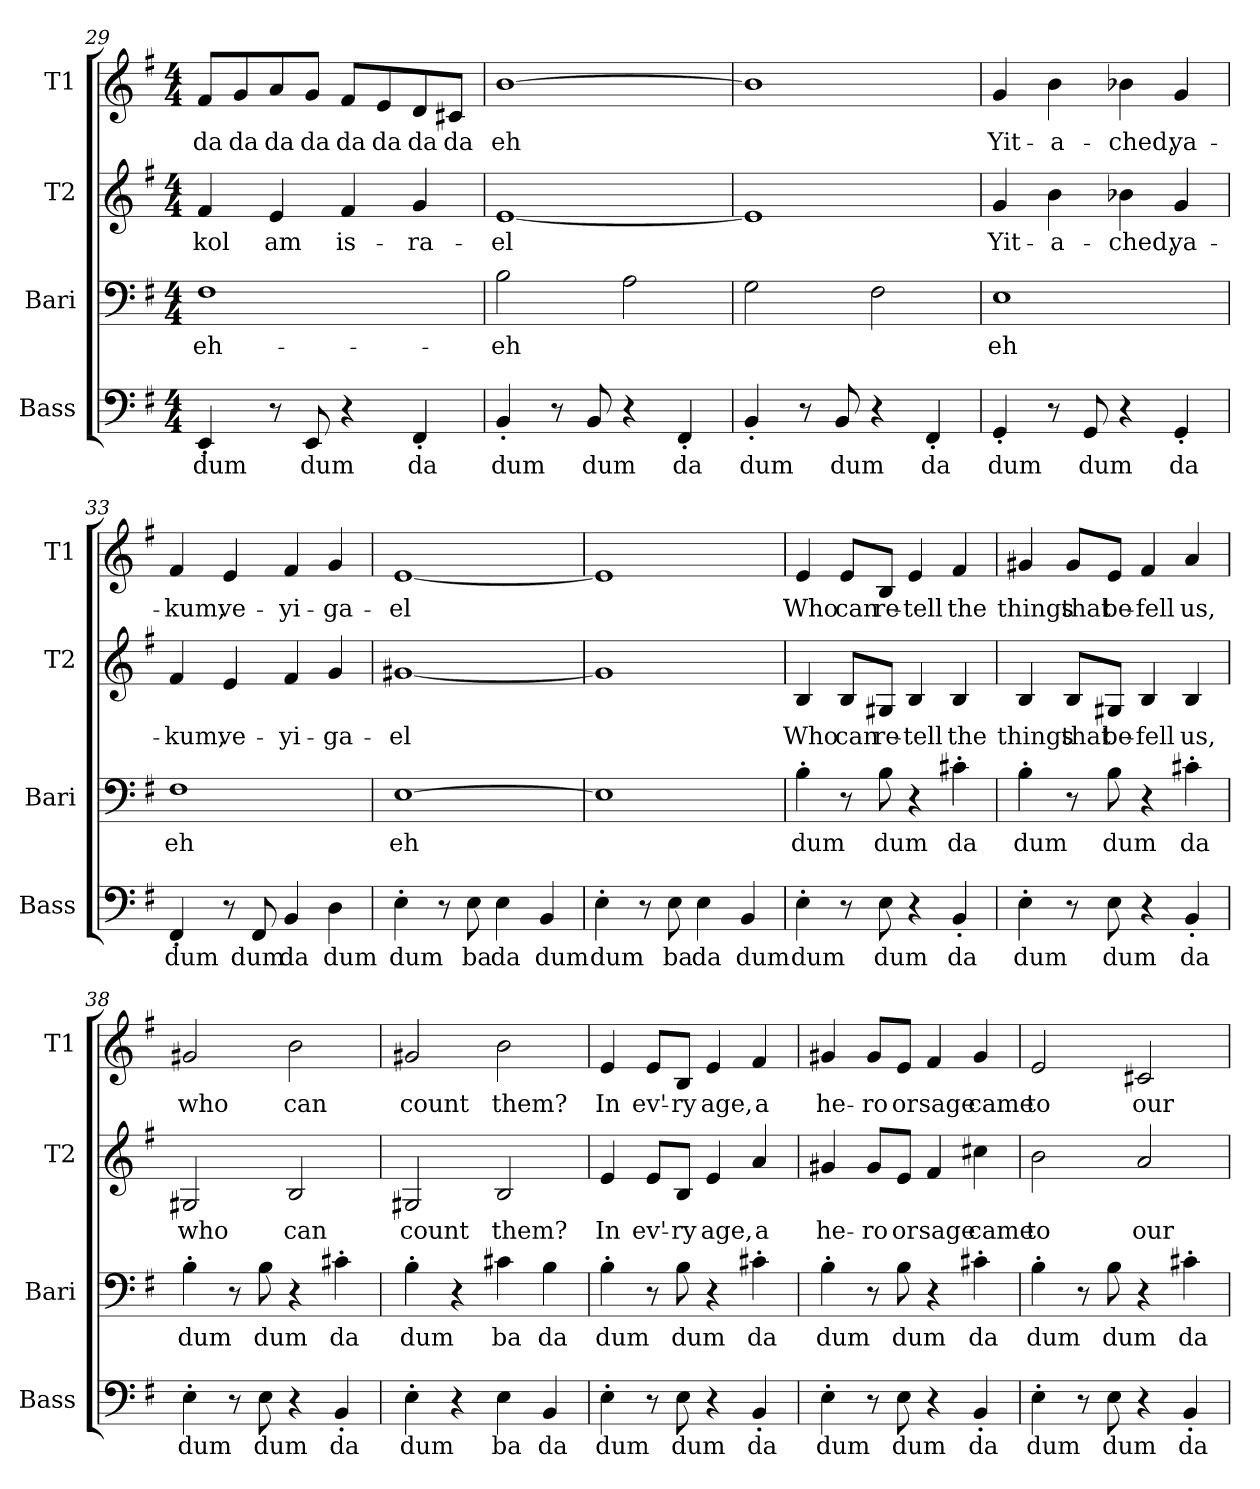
**kern	**text	**kern	**text	**kern	**text	**kern	**text
*part4	*part4	*part3	*part3	*part2	*part2	*part1	*part1
*staff4	*staff4	*staff3	*staff3	*staff2	*staff2	*staff1	*staff1
*I"Bass	*	*I"Bari	*	*I"T2	*	*I"T1	*
*I'Bass	*	*I'Bari	*	*I'T2	*	*I'T1	*
*clefF4	*	*clefF4	*	*clefG2	*	*clefG2	*
*k[f#]	*	*k[f#]	*	*k[f#]	*	*k[f#]	*
*M4/4	*	*M4/4	*	*M4/4	*	*M4/4	*
=29	=29	=29	=29	=29	=29	=29	=29
!	!LO:LY:b	!	!LO:LY:b	!	!LO:LY:b	!	!LO:LY:b
4EE'/	dum	1F#	eh-	4f#/	kol	8f#/L	da
!	!	!	!	!	!	!	!LO:LY:b
.	.	.	.	.	.	8g/	da
!	!	!	!	!	!LO:LY:b	!	!LO:LY:b
8r	.	.	.	4e/	am	8a/	da
!	!LO:LY:b	!	!	!	!	!	!LO:LY:b
8EE/	dum	.	.	.	.	8g/J	da
!	!	!	!	!	!LO:LY:b	!	!LO:LY:b
4r	.	.	.	4f#/	is-	8f#/L	da
!	!	!	!	!	!	!	!LO:LY:b
.	.	.	.	.	.	8e/	da
!	!LO:LY:b	!	!	!	!LO:LY:b	!	!LO:LY:b
4FF#'/	da	.	.	4g/	-ra-	8d/	da
!	!	!	!	!	!	!	!LO:LY:b
.	.	.	.	.	.	8c#X/J	da
=30	=30	=30	=30	=30	=30	=30	=30
!	!LO:LY:b	!	!LO:LY:b	!	!LO:LY:b	!	!LO:LY:b
4BB'/	dum	2B\	-eh	[1e	-el	[1b	eh
8r	.	.	.	.	.	.	.
!	!LO:LY:b	!	!	!	!	!	!
8BB/	dum	.	.	.	.	.	.
4r	.	2A\	.	.	.	.	.
!	!LO:LY:b	!	!	!	!	!	!
4FF#'/	da	.	.	.	.	.	.
=31	=31	=31	=31	=31	=31	=31	=31
!	!LO:LY:b	!	!	!	!	!	!
4BB'/	dum	2G\	.	1e]	.	1b]	.
8r	.	.	.	.	.	.	.
!	!LO:LY:b	!	!	!	!	!	!
8BB/	dum	.	.	.	.	.	.
4r	.	2F#\	.	.	.	.	.
!	!LO:LY:b	!	!	!	!	!	!
4FF#'/	da	.	.	.	.	.	.
!!LO:PB:g=z
=32	=32	=32	=32	=32	=32	=32	=32
!	!LO:LY:b	!	!LO:LY:b	!	!LO:LY:b	!	!LO:LY:b
4GG'/	dum	1E	eh	4g/	Yit-	4g/	Yit-
!	!	!	!	!	!LO:LY:b	!	!LO:LY:b
8r	.	.	.	4b\	-a-	4b\	-a-
!	!LO:LY:b	!	!	!	!	!	!
8GG/	dum	.	.	.	.	.	.
!	!	!	!	!	!LO:LY:b	!	!LO:LY:b
4r	.	.	.	4b-X\	-ched,	4b-X\	-ched,
!	!LO:LY:b	!	!	!	!LO:LY:b	!	!LO:LY:b
4GG'/	da	.	.	4g/	ya-	4g/	ya-
=33	=33	=33	=33	=33	=33	=33	=33
!	!LO:LY:b	!	!LO:LY:b	!	!LO:LY:b	!	!LO:LY:b
4FF#'/	dum	1F#	eh	4f#/	-kum,	4f#/	-kum,
!	!	!	!	!	!LO:LY:b	!	!LO:LY:b
8r	.	.	.	4e/	ve-	4e/	ve-
!	!LO:LY:b	!	!	!	!	!	!
8FF#/	dum	.	.	.	.	.	.
!	!LO:LY:b	!	!	!	!LO:LY:b	!	!LO:LY:b
4BB/	da	.	.	4f#/	-yi-	4f#/	-yi-
!	!LO:LY:b	!	!	!	!LO:LY:b	!	!LO:LY:b
4D\	dum	.	.	4g/	-ga-	4g/	-ga-
=34	=34	=34	=34	=34	=34	=34	=34
!	!LO:LY:b	!	!LO:LY:b	!	!LO:LY:b	!	!LO:LY:b
4E'\	dum	[1E	eh	[1g#X	-el	[1e	-el
8r	.	.	.	.	.	.	.
!	!LO:LY:b	!	!	!	!	!	!
8E\	ba	.	.	.	.	.	.
!	!LO:LY:b	!	!	!	!	!	!
4E\	da	.	.	.	.	.	.
!	!LO:LY:b	!	!	!	!	!	!
4BB/	dum	.	.	.	.	.	.
=35	=35	=35	=35	=35	=35	=35	=35
!	!LO:LY:b	!	!	!	!	!	!
4E'\	dum	1E]	.	1g#]	.	1e]	.
8r	.	.	.	.	.	.	.
!	!LO:LY:b	!	!	!	!	!	!
8E\	ba	.	.	.	.	.	.
!	!LO:LY:b	!	!	!	!	!	!
4E\	da	.	.	.	.	.	.
!	!LO:LY:b	!	!	!	!	!	!
4BB/	dum	.	.	.	.	.	.
!!LO:LB:g=z
=36	=36	=36	=36	=36	=36	=36	=36
!	!LO:LY:b	!	!LO:LY:b	!	!LO:LY:b	!	!LO:LY:b
4E'\	dum	4B'\	dum	4B/	Who	4e/	Who
!	!	!	!	!	!LO:LY:b	!	!LO:LY:b
8r	.	8r	.	8B/L	can	8e/L	can
!	!LO:LY:b	!	!LO:LY:b	!	!LO:LY:b	!	!LO:LY:b
8E\	dum	8B\	dum	8G#X/J	re-	8B/J	re-
!	!	!	!	!	!LO:LY:b	!	!LO:LY:b
4r	.	4r	.	4B/	-tell	4e/	-tell
!	!LO:LY:b	!	!LO:LY:b	!	!LO:LY:b	!	!LO:LY:b
4BB'/	da	4c#X'\	da	4B/	the	4f#/	the
=37	=37	=37	=37	=37	=37	=37	=37
!	!LO:LY:b	!	!LO:LY:b	!	!LO:LY:b	!	!LO:LY:b
4E'\	dum	4B'\	dum	4B/	things	4g#X/	things
!	!	!	!	!	!LO:LY:b	!	!LO:LY:b
8r	.	8r	.	8B/L	that	8g#/L	that
!	!LO:LY:b	!	!LO:LY:b	!	!LO:LY:b	!	!LO:LY:b
8E\	dum	8B\	dum	8G#X/J	be-	8e/J	be-
!	!	!	!	!	!LO:LY:b	!	!LO:LY:b
4r	.	4r	.	4B/	-fell	4f#/	-fell
!	!LO:LY:b	!	!LO:LY:b	!	!LO:LY:b	!	!LO:LY:b
4BB'/	da	4c#X'\	da	4B/	us,	4a/	us,
=38	=38	=38	=38	=38	=38	=38	=38
!	!LO:LY:b	!	!LO:LY:b	!	!LO:LY:b	!	!LO:LY:b
4E'\	dum	4B'\	dum	2G#X/	who	2g#X/	who
8r	.	8r	.	.	.	.	.
!	!LO:LY:b	!	!LO:LY:b	!	!	!	!
8E\	dum	8B\	dum	.	.	.	.
!	!	!	!	!	!LO:LY:b	!	!LO:LY:b
4r	.	4r	.	2B/	can	2b\	can
!	!LO:LY:b	!	!LO:LY:b	!	!	!	!
4BB'/	da	4c#X'\	da	.	.	.	.
=39	=39	=39	=39	=39	=39	=39	=39
!	!LO:LY:b	!	!LO:LY:b	!	!LO:LY:b	!	!LO:LY:b
4E'\	dum	4B'\	dum	2G#X/	count	2g#X/	count
4r	.	4r	.	.	.	.	.
!	!LO:LY:b	!	!LO:LY:b	!	!LO:LY:b	!	!LO:LY:b
4E\	ba	4c#X\	ba	2B/	them?	2b\	them?
!	!LO:LY:b	!	!LO:LY:b	!	!	!	!
4BB/	da	4B\	da	.	.	.	.
!!LO:PB:g=z
=40	=40	=40	=40	=40	=40	=40	=40
!	!LO:LY:b	!	!LO:LY:b	!	!LO:LY:b	!	!LO:LY:b
4E'\	dum	4B'\	dum	4e/	In	4e/	In
!	!	!	!	!	!LO:LY:b	!	!LO:LY:b
8r	.	8r	.	8e/L	ev'-	8e/L	ev'-
!	!LO:LY:b	!	!LO:LY:b	!	!LO:LY:b	!	!LO:LY:b
8E\	dum	8B\	dum	8B/J	-ry	8B/J	-ry
!	!	!	!	!	!LO:LY:b	!	!LO:LY:b
4r	.	4r	.	4e/	age,	4e/	age,
!	!LO:LY:b	!	!LO:LY:b	!	!LO:LY:b	!	!LO:LY:b
4BB'/	da	4c#X'\	da	4a/	a	4f#/	a
=41	=41	=41	=41	=41	=41	=41	=41
!	!LO:LY:b	!	!LO:LY:b	!	!LO:LY:b	!	!LO:LY:b
4E'\	dum	4B'\	dum	4g#X/	he-	4g#X/	he-
!	!	!	!	!	!LO:LY:b	!	!LO:LY:b
8r	.	8r	.	8g#/L	-ro	8g#/L	-ro
!	!LO:LY:b	!	!LO:LY:b	!	!LO:LY:b	!	!LO:LY:b
8E\	dum	8B\	dum	8e/J	or	8e/J	or
!	!	!	!	!	!LO:LY:b	!	!LO:LY:b
4r	.	4r	.	4f#/	sage	4f#/	sage
!	!LO:LY:b	!	!LO:LY:b	!	!LO:LY:b	!	!LO:LY:b
4BB'/	da	4c#X'\	da	4cc#X\	came	4g#/	came
=42	=42	=42	=42	=42	=42	=42	=42
!	!LO:LY:b	!	!LO:LY:b	!	!LO:LY:b	!	!LO:LY:b
4E'\	dum	4B'\	dum	2b\	to	2e/	to
8r	.	8r	.	.	.	.	.
!	!LO:LY:b	!	!LO:LY:b	!	!	!	!
8E\	dum	8B\	dum	.	.	.	.
!	!	!	!	!	!LO:LY:b	!	!LO:LY:b
4r	.	4r	.	2a/	our	2c#X/	our
!	!LO:LY:b	!	!LO:LY:b	!	!	!	!
4BB'/	da	4c#X'\	da	.	.	.	.
=	=	=	=	=	=	=	=
*-	*-	*-	*-	*-	*-	*-	*-
